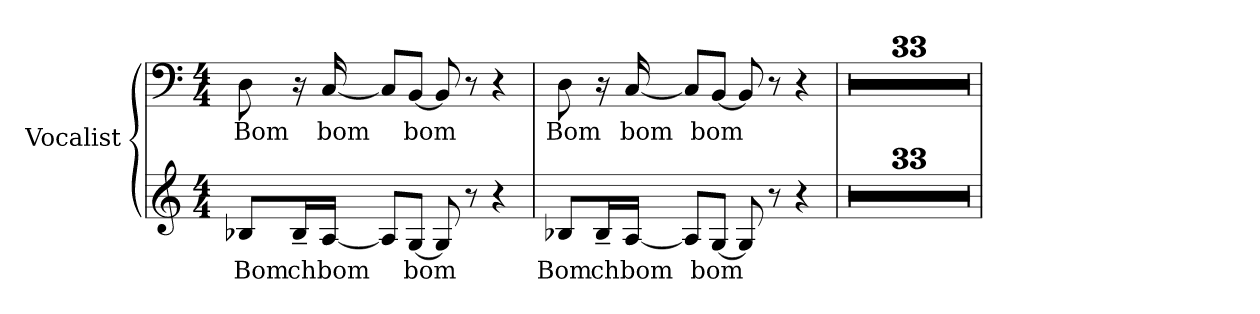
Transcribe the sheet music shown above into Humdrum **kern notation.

**kern	**text	**kern	**text
*part1	*part1	*part1	*part1
*staff2	*staff2	*staff1	*staff1
*I"Vocalist	*	*	*
*clefG2	*	*clefF4	*
*M4/4	*	*M4/4	*
=1	=1	=1	=1
*clefG2	*	*clefF4	*
*M4/4	*	*M4/4	*
8B-X/L	Bom	8D	Bom
16B-~/L	ch	16r	.
[16A/JJ	bom	[16C	bom
8A/L]	_	8C/L]	_
[8G/J	bom	[8BB/J	bom
8G]	_	8BB]	_
8r	.	8r	.
4r	.	4r	.
=2	=2	=2	=2
8B-X/L	Bom	8D	Bom
16B-~/L	ch	16r	.
[16A/JJ	bom	[16C	bom
8A/L]	_	8C/L]	_
[8G/J	bom	[8BB/J	bom
8G]	_	8BB]	_
8r	.	8r	.
4r	.	4r	.
=3	=3	=3	=3
1r	.	1r	.
=4	=4	=4	=4
1r	.	1r	.
=5	=5	=5	=5
1r	.	1r	.
=6	=6	=6	=6
1r	.	1r	.
=7	=7	=7	=7
1r	.	1r	.
=8	=8	=8	=8
1r	.	1r	.
=9	=9	=9	=9
1r	.	1r	.
=10	=10	=10	=10
1r	.	1r	.
=11	=11	=11	=11
1r	.	1r	.
=12	=12	=12	=12
1r	.	1r	.
=13	=13	=13	=13
1r	.	1r	.
=14	=14	=14	=14
1r	.	1r	.
=15	=15	=15	=15
1r	.	1r	.
=16	=16	=16	=16
1r	.	1r	.
=17	=17	=17	=17
1r	.	1r	.
=18	=18	=18	=18
1r	.	1r	.
=19	=19	=19	=19
1r	.	1r	.
=20	=20	=20	=20
1r	.	1r	.
=21	=21	=21	=21
1r	.	1r	.
=22	=22	=22	=22
1r	.	1r	.
=23	=23	=23	=23
1r	.	1r	.
=24	=24	=24	=24
1r	.	1r	.
=25	=25	=25	=25
1r	.	1r	.
=26	=26	=26	=26
1r	.	1r	.
=27	=27	=27	=27
1r	.	1r	.
=28	=28	=28	=28
1r	.	1r	.
=29	=29	=29	=29
1r	.	1r	.
=30	=30	=30	=30
1r	.	1r	.
=31	=31	=31	=31
1r	.	1r	.
=32	=32	=32	=32
1r	.	1r	.
=33	=33	=33	=33
1r	.	1r	.
=34	=34	=34	=34
1r	.	1r	.
=35	=35	=35	=35
1r	.	1r	.
=	=	=	=
*-	*-	*-	*-
